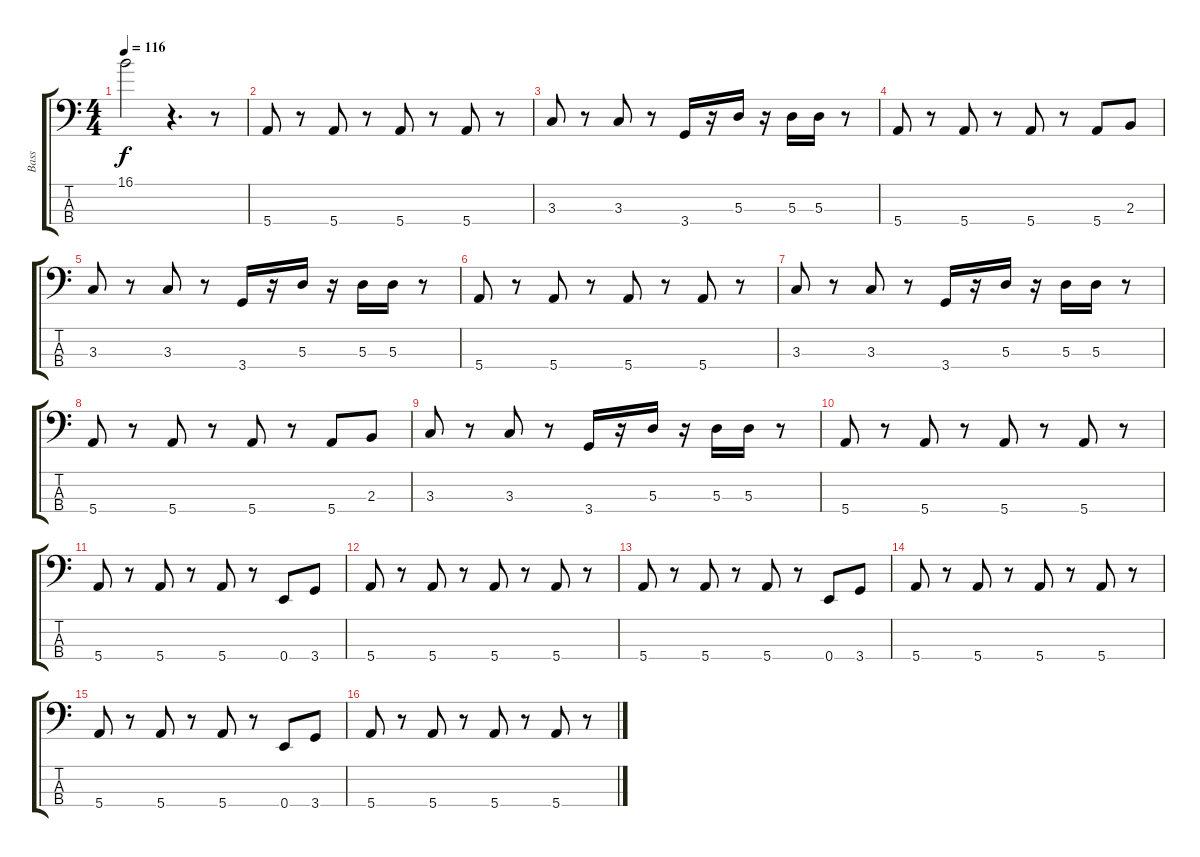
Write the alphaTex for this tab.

\track ("Bass" "Bass") {instrument electricbassfinger}
\staff {score tabs}
\tuning (G2 D2 A1 E1) {hide}
\ts (4 4)
\tempo 116
\clef f4
\ks c
16.1{t}.2{dy f} r.4{d} r.8 |
5.4.8 r.8 5.4.8 r.8 5.4.8 r.8 5.4.8 r.8 |
3.3.8 r.8 3.3.8 r.8 3.4.16 r.16 5.3.16 r.16 5.3.16 5.3.16 r.8 |
5.4.8 r.8 5.4.8 r.8 5.4.8 r.8 5.4.8 2.3.8 |
3.3.8 r.8 3.3.8 r.8 3.4.16 r.16 5.3.16 r.16 5.3.16 5.3.16 r.8 |
5.4.8 r.8 5.4.8 r.8 5.4.8 r.8 5.4.8 r.8 |
3.3.8 r.8 3.3.8 r.8 3.4.16 r.16 5.3.16 r.16 5.3.16 5.3.16 r.8 |
5.4.8 r.8 5.4.8 r.8 5.4.8 r.8 5.4.8 2.3.8 |
3.3.8 r.8 3.3.8 r.8 3.4.16 r.16 5.3.16 r.16 5.3.16 5.3.16 r.8 |
5.4.8 r.8 5.4.8 r.8 5.4.8 r.8 5.4.8 r.8 |
5.4.8 r.8 5.4.8 r.8 5.4.8 r.8 0.4.8 3.4.8 |
5.4.8 r.8 5.4.8 r.8 5.4.8 r.8 5.4.8 r.8 |
5.4.8 r.8 5.4.8 r.8 5.4.8 r.8 0.4.8 3.4.8 |
5.4.8 r.8 5.4.8 r.8 5.4.8 r.8 5.4.8 r.8 |
5.4.8 r.8 5.4.8 r.8 5.4.8 r.8 0.4.8 3.4.8 |
5.4.8 r.8 5.4.8 r.8 5.4.8 r.8 5.4.8 r.8
